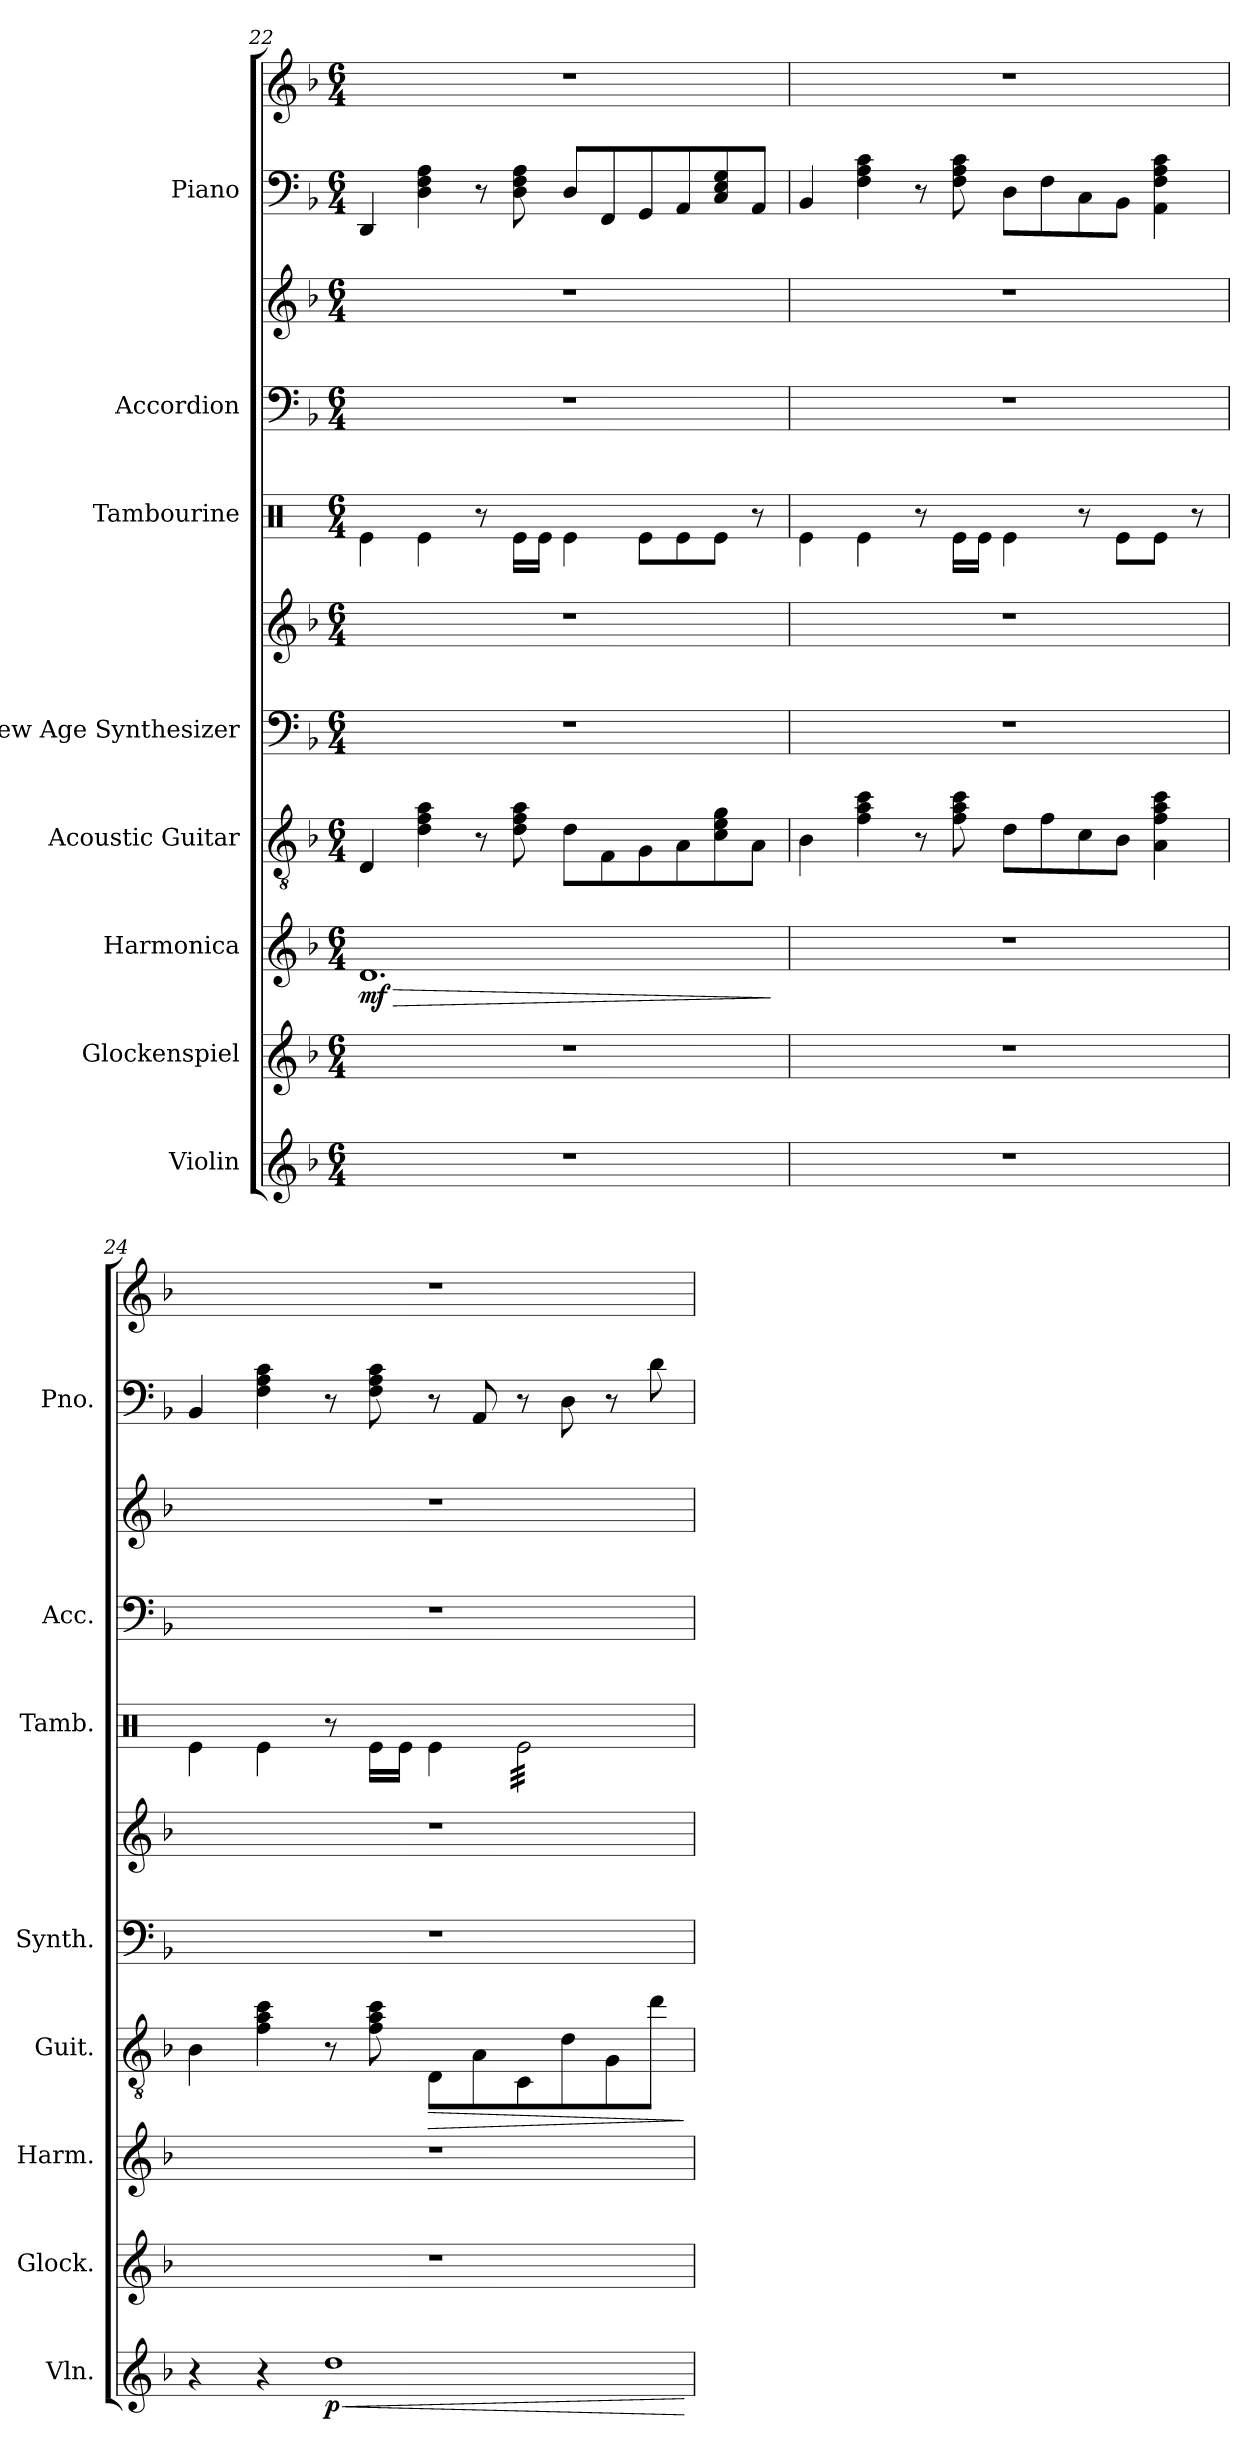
**kern	**dynam	**kern	**kern	**dynam	**kern	**dynam	**kern	**kern	**kern	**kern	**kern	**kern	**kern
*part8	*part8	*part7	*part6	*part6	*part5	*part5	*part4	*part4	*part3	*part2	*part2	*part1	*part1
*staff11	*staff11	*staff10	*staff9	*staff9	*staff8	*staff8	*staff7	*staff6	*staff5	*staff4	*staff3	*staff2	*staff1
*I"Violin	*	*I"Glockenspiel	*I"Harmonica	*	*I"Acoustic Guitar	*	*I"New Age Synthesizer	*	*I"Tambourine	*I"Accordion	*	*I"Piano	*
*I'Vln.	*	*I'Glock.	*I'Harm.	*	*I'Guit.	*	*I'Synth.	*	*I'Tamb.	*I'Acc.	*	*I'Pno.	*
!!LO:PB:g=z
*clefG2	*	*clefG2	*clefG2	*	*clefGv2	*	*clefF4	*clefG2	*clefX	*clefF4	*clefG2	*clefF4	*clefG2
*	*	*ITrd-14c-24	*	*	*	*	*	*	*	*	*	*	*
*k[b-]	*	*k[b-]	*k[b-]	*	*k[b-]	*	*k[b-]	*k[b-]	*k[]	*k[b-]	*k[b-]	*k[b-]	*k[b-]
*M6/4	*	*M6/4	*M6/4	*	*M6/4	*	*M6/4	*M6/4	*M6/4	*M6/4	*M6/4	*M6/4	*M6/4
=22	=22	=22	=22	=22	=22	=22	=22	=22	=22	=22	=22	=22	=22
!	!	!	!	!LO:HP:b	!	!	!	!	!	!	!	!	!
!	!	!	!	!LO:DY:n=1:b	!	!	!	!	!	!	!	!	!
1.r	.	1.r	1.d	> mf	4D/	.	1.r	1.r	4Re\	1.r	1.r	4DD/	1.r
.	.	.	.	.	4d\ 4f\ 4a\	.	.	.	4Re\	.	.	4D\ 4F\ 4A\	.
.	.	.	.	.	8r	.	.	.	8r	.	.	8r	.
.	.	.	.	.	8d\ 8f\ 8a\	.	.	.	16Re\LL	.	.	8D\ 8F\ 8A\	.
.	.	.	.	.	.	.	.	.	16Re\JJ	.	.	.	.
.	.	.	.	.	8d\L	.	.	.	4Re\	.	.	8D/L	.
.	.	.	.	.	8F\	.	.	.	.	.	.	8FF/	.
.	.	.	.	.	8G\	.	.	.	8Re\L	.	.	8GG/	.
.	.	.	.	.	8A\	.	.	.	8Re\	.	.	8AA/	.
.	.	.	.	.	8c\ 8e\ 8g\	.	.	.	8Re\J	.	.	8C/ 8E/ 8G/	.
.	.	.	.	.	8A\J	.	.	.	8r	.	.	8AA/J	.
.	.	.	.	]	.	.	.	.	.	.	.	.	.
=23	=23	=23	=23	=23	=23	=23	=23	=23	=23	=23	=23	=23	=23
1.r	.	1.r	1.r	.	4B-\	.	1.r	1.r	4Re\	1.r	1.r	4BB-/	1.r
.	.	.	.	.	4f\ 4a\ 4cc\	.	.	.	4Re\	.	.	4F\ 4A\ 4c\	.
.	.	.	.	.	8r	.	.	.	8r	.	.	8r	.
.	.	.	.	.	8f\ 8a\ 8cc\	.	.	.	16Re\LL	.	.	8F\ 8A\ 8c\	.
.	.	.	.	.	.	.	.	.	16Re\JJ	.	.	.	.
.	.	.	.	.	8d\L	.	.	.	4Re\	.	.	8D\L	.
.	.	.	.	.	8f\	.	.	.	.	.	.	8F\	.
.	.	.	.	.	8c\	.	.	.	8r	.	.	8C\	.
.	.	.	.	.	8B-\J	.	.	.	8Re\L	.	.	8BB-\J	.
.	.	.	.	.	4A\ 4f\ 4a\ 4cc\	.	.	.	8Re\J	.	.	4AA\ 4F\ 4A\ 4c\	.
.	.	.	.	.	.	.	.	.	8r	.	.	.	.
=24	=24	=24	=24	=24	=24	=24	=24	=24	=24	=24	=24	=24	=24
4r	.	1.r	1.r	.	4B-\	.	1.r	1.r	4Re\	1.r	1.r	4BB-/	1.r
4r	.	.	.	.	4f\ 4a\ 4cc\	.	.	.	4Re\	.	.	4F\ 4A\ 4c\	.
!	!LO:HP:b	!	!	!	!	!	!	!	!	!	!	!	!
!	!LO:DY:n=1:b	!	!	!	!	!	!	!	!	!	!	!	!
1dd	< p	.	.	.	8r	.	.	.	8r	.	.	8r	.
.	.	.	.	.	8f\ 8a\ 8cc\	.	.	.	16Re\LL	.	.	8F\ 8A\ 8c\	.
.	.	.	.	.	.	.	.	.	16Re\JJ	.	.	.	.
!	!	!	!	!	!	!LO:HP:b	!	!	!	!	!	!	!
.	.	.	.	.	8D\L	>	.	.	4Re\	.	.	8r	.
.	.	.	.	.	8A\	.	.	.	.	.	.	8AA/	.
*	*	*	*	*	*	*	*	*	*tremolo	*	*	*	*
.	.	.	.	.	8C\	.	.	.	32Re\LLL	.	.	8r	.
.	.	.	.	.	.	.	.	.	32Re\	.	.	.	.
.	.	.	.	.	.	.	.	.	32Re\	.	.	.	.
.	.	.	.	.	.	.	.	.	32Re\	.	.	.	.
.	.	.	.	.	8d\	.	.	.	32Re\	.	.	8D\	.
.	.	.	.	.	.	.	.	.	32Re\	.	.	.	.
.	.	.	.	.	.	.	.	.	32Re\	.	.	.	.
.	.	.	.	.	.	.	.	.	32Re\	.	.	.	.
.	.	.	.	.	8G\	.	.	.	32Re\	.	.	8r	.
.	.	.	.	.	.	.	.	.	32Re\	.	.	.	.
.	.	.	.	.	.	.	.	.	32Re\	.	.	.	.
.	.	.	.	.	.	.	.	.	32Re\	.	.	.	.
.	.	.	.	.	8dd\J	.	.	.	32Re\	.	.	8d\	.
.	.	.	.	.	.	.	.	.	32Re\	.	.	.	.
.	.	.	.	.	.	.	.	.	32Re\	.	.	.	.
.	.	.	.	.	.	.	.	.	32Re\JJJ	.	.	.	.
*	*	*	*	*	*	*	*	*	*Xtremolo	*	*	*	*
.	[	.	.	.	.	]	.	.	.	.	.	.	.
=	=	=	=	=	=	=	=	=	=	=	=	=	=
*-	*-	*-	*-	*-	*-	*-	*-	*-	*-	*-	*-	*-	*-
